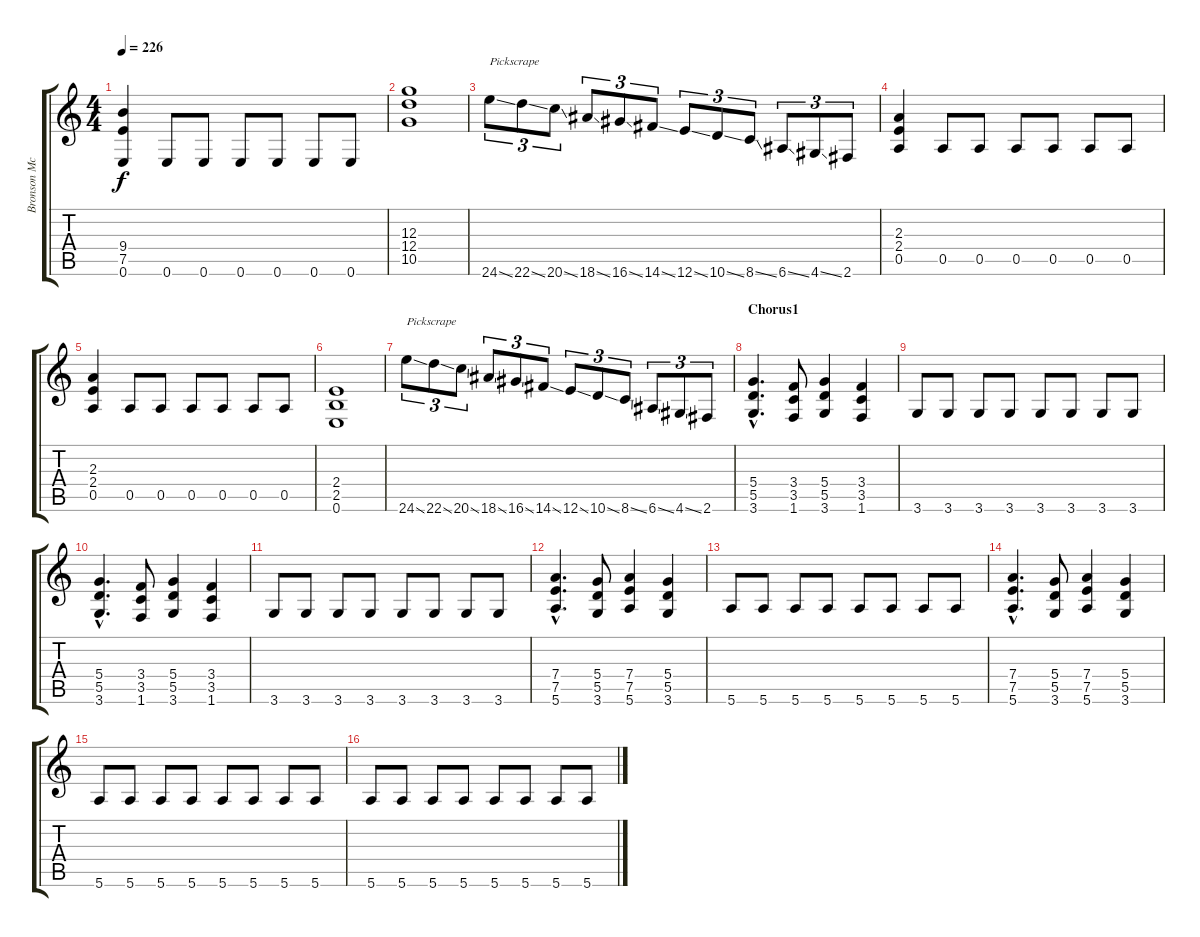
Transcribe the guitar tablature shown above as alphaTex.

\track ("Bronson McDowall (Guitar)" "Bronson Mc") {instrument overdrivenguitar}
\staff {score tabs}
\tuning (E4 B3 G3 D3 A2 E2) {hide}
\ts (4 4)
\tempo 226
\clef g2
\ks c
(9.4 7.5 0.6).4{dy f} 0.6.8 0.6.8 0.6.8 0.6.8 0.6.8 0.6.8 |
(12.3 12.4 10.5).1 |
24.6{ss}.8{tu (3 2) txt "Pickscrape"} 22.6{ss}.8{tu (3 2)} 20.6{ss}.8{tu (3 2)} 18.6{ss}.8{tu (3 2)} 16.6{ss}.8{tu (3 2)} 14.6{ss}.8{tu (3 2)} 12.6{ss}.8{tu (3 2)} 10.6{ss}.8{tu (3 2)} 8.6{ss}.8{tu (3 2)} 6.6{ss}.8{tu (3 2)} 4.6{ss}.8{tu (3 2)} 2.6.8{tu (3 2)} |
(2.3 2.4 0.5).4 0.5.8 0.5.8 0.5.8 0.5.8 0.5.8 0.5.8 |
(2.3 2.4 0.5).4 0.5.8 0.5.8 0.5.8 0.5.8 0.5.8 0.5.8 |
(2.4 2.5 0.6).1 |
24.6{ss}.8{tu (3 2) txt "Pickscrape"} 22.6{ss}.8{tu (3 2)} 20.6{ss}.8{tu (3 2)} 18.6{ss}.8{tu (3 2)} 16.6{ss}.8{tu (3 2)} 14.6{ss}.8{tu (3 2)} 12.6{ss}.8{tu (3 2)} 10.6{ss}.8{tu (3 2)} 8.6{ss}.8{tu (3 2)} 6.6{ss}.8{tu (3 2)} 4.6{ss}.8{tu (3 2)} 2.6.8{tu (3 2)} |
\section ("" "Chorus1")
(5.4{hac} 5.5{hac} 3.6{hac}).4{d} (3.4 3.5 1.6).8 (5.4 5.5 3.6).4 (3.4 3.5 1.6).4 |
3.6.8 3.6.8 3.6.8 3.6.8 3.6.8 3.6.8 3.6.8 3.6.8 |
(5.4{hac} 5.5{hac} 3.6{hac}).4{d} (3.4 3.5 1.6).8 (5.4 5.5 3.6).4 (3.4 3.5 1.6).4 |
3.6.8 3.6.8 3.6.8 3.6.8 3.6.8 3.6.8 3.6.8 3.6.8 |
(7.4{hac} 7.5{hac} 5.6{hac}).4{d} (5.4 5.5 3.6).8 (7.4 7.5 5.6).4 (5.4 5.5 3.6).4 |
5.6.8 5.6.8 5.6.8 5.6.8 5.6.8 5.6.8 5.6.8 5.6.8 |
(7.4{hac} 7.5{hac} 5.6{hac}).4{d} (5.4 5.5 3.6).8 (7.4 7.5 5.6).4 (5.4 5.5 3.6).4 |
5.6.8 5.6.8 5.6.8 5.6.8 5.6.8 5.6.8 5.6.8 5.6.8 |
5.6.8 5.6.8 5.6.8 5.6.8 5.6.8 5.6.8 5.6.8 5.6.8
